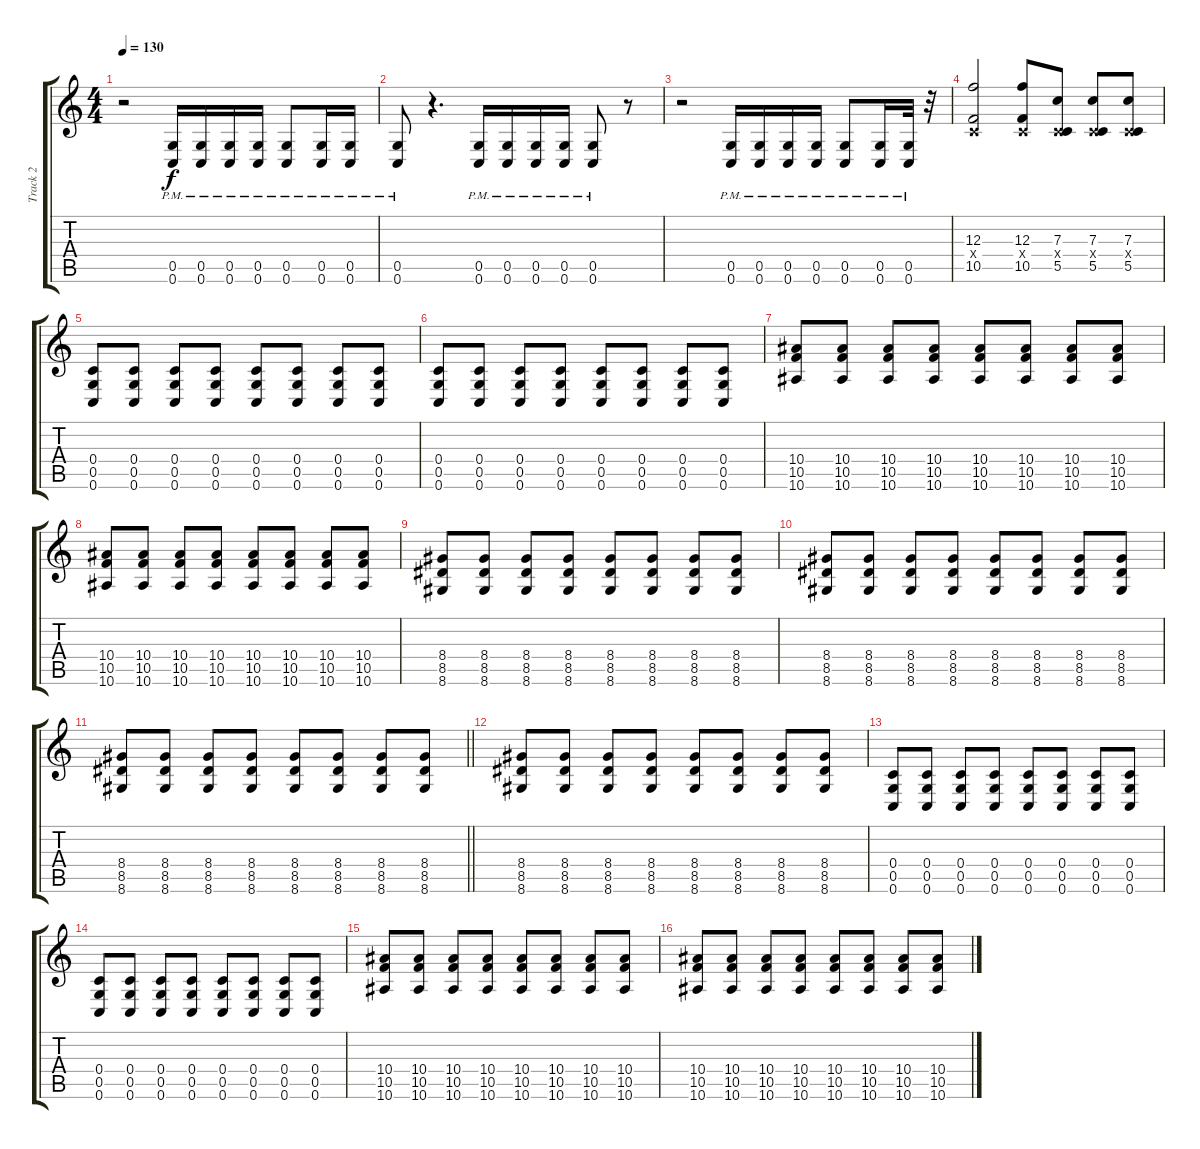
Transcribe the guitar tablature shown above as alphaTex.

\track ("Track 2" "Track 2") {instrument distortionguitar}
\staff {score tabs}
\tuning (D4 A3 F3 C3 G2 C2) {hide}
\ts (4 4)
\tempo 130
\clef g2
\ks c
r.2{dy f} (0.5{pm} 0.6{pm}).16 (0.5{pm} 0.6{pm}).16 (0.5{pm} 0.6{pm}).16 (0.5{pm} 0.6{pm}).16 (0.5{pm} 0.6{pm}).8 (0.5{pm} 0.6{pm}).16 (0.5{pm} 0.6{pm}).16 |
(0.5{pm} 0.6{pm}).8 r.4{d} (0.5{pm} 0.6{pm}).16 (0.5{pm} 0.6{pm}).16 (0.5{pm} 0.6{pm}).16 (0.5{pm} 0.6{pm}).16 (0.5{pm} 0.6{pm}).8 r.8 |
r.2 (0.5{pm} 0.6{pm}).16 (0.5{pm} 0.6{pm}).16 (0.5{pm} 0.6{pm}).16 (0.5{pm} 0.6{pm}).16 (0.5{pm} 0.6{pm}).8 (0.5{pm} 0.6{pm}).16 (0.5{pm} 0.6{pm}).32 r.32{volume 0} |
(12.3 0.4{x} 10.5).2{volume 13} (12.3 0.4{x} 10.5).8 (7.3 0.4{x} 5.5).8 (7.3 0.4{x} 5.5).8 (7.3 0.4{x} 5.5).8 |
(0.4 0.5 0.6).8 (0.4 0.5 0.6).8 (0.4 0.5 0.6).8 (0.4 0.5 0.6).8 (0.4 0.5 0.6).8 (0.4 0.5 0.6).8 (0.4 0.5 0.6).8 (0.4 0.5 0.6).8 |
(0.4 0.5 0.6).8 (0.4 0.5 0.6).8 (0.4 0.5 0.6).8 (0.4 0.5 0.6).8 (0.4 0.5 0.6).8 (0.4 0.5 0.6).8 (0.4 0.5 0.6).8 (0.4 0.5 0.6).8 |
(10.4 10.5 10.6).8 (10.4 10.5 10.6).8 (10.4 10.5 10.6).8 (10.4 10.5 10.6).8 (10.4 10.5 10.6).8 (10.4 10.5 10.6).8 (10.4 10.5 10.6).8 (10.4 10.5 10.6).8 |
(10.4 10.5 10.6).8 (10.4 10.5 10.6).8 (10.4 10.5 10.6).8 (10.4 10.5 10.6).8 (10.4 10.5 10.6).8 (10.4 10.5 10.6).8 (10.4 10.5 10.6).8 (10.4 10.5 10.6).8 |
(8.4 8.5 8.6).8 (8.4 8.5 8.6).8 (8.4 8.5 8.6).8 (8.4 8.5 8.6).8 (8.4 8.5 8.6).8 (8.4 8.5 8.6).8 (8.4 8.5 8.6).8 (8.4 8.5 8.6).8 |
(8.4 8.5 8.6).8 (8.4 8.5 8.6).8 (8.4 8.5 8.6).8 (8.4 8.5 8.6).8 (8.4 8.5 8.6).8 (8.4 8.5 8.6).8 (8.4 8.5 8.6).8 (8.4 8.5 8.6).8 |
\barLineRight lightlight
(8.4 8.5 8.6).8 (8.4 8.5 8.6).8 (8.4 8.5 8.6).8 (8.4 8.5 8.6).8 (8.4 8.5 8.6).8 (8.4 8.5 8.6).8 (8.4 8.5 8.6).8 (8.4 8.5 8.6).8 |
\section ("" "")
(8.4 8.5 8.6).8 (8.4 8.5 8.6).8 (8.4 8.5 8.6).8 (8.4 8.5 8.6).8 (8.4 8.5 8.6).8 (8.4 8.5 8.6).8 (8.4 8.5 8.6).8 (8.4 8.5 8.6).8 |
(0.4 0.5 0.6).8 (0.4 0.5 0.6).8 (0.4 0.5 0.6).8 (0.4 0.5 0.6).8 (0.4 0.5 0.6).8 (0.4 0.5 0.6).8 (0.4 0.5 0.6).8 (0.4 0.5 0.6).8 |
(0.4 0.5 0.6).8 (0.4 0.5 0.6).8 (0.4 0.5 0.6).8 (0.4 0.5 0.6).8 (0.4 0.5 0.6).8 (0.4 0.5 0.6).8 (0.4 0.5 0.6).8 (0.4 0.5 0.6).8 |
(10.4 10.5 10.6).8 (10.4 10.5 10.6).8 (10.4 10.5 10.6).8 (10.4 10.5 10.6).8 (10.4 10.5 10.6).8 (10.4 10.5 10.6).8 (10.4 10.5 10.6).8 (10.4 10.5 10.6).8 |
(10.4 10.5 10.6).8 (10.4 10.5 10.6).8 (10.4 10.5 10.6).8 (10.4 10.5 10.6).8 (10.4 10.5 10.6).8 (10.4 10.5 10.6).8 (10.4 10.5 10.6).8 (10.4 10.5 10.6).8
